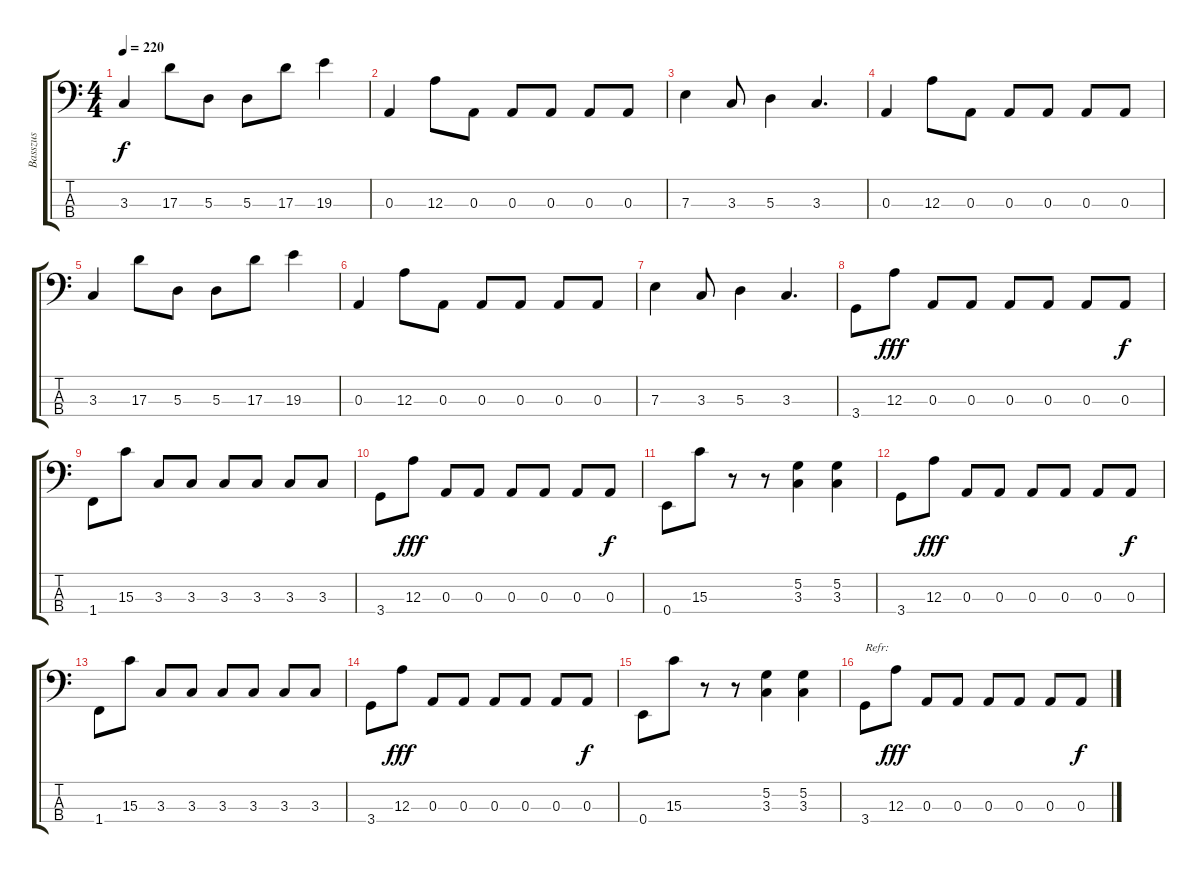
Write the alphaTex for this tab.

\track ("Basszus" "Basszus") {instrument electricbassfinger}
\staff {score tabs}
\tuning (G2 D2 A1 E1) {hide}
\ts (4 4)
\tempo 220
\clef f4
\ks c
3.3.4{dy f} 17.3.8 5.3.8 5.3.8 17.3.8 19.3.4 |
0.3.4 12.3.8 0.3.8 0.3.8 0.3.8 0.3.8 0.3.8 |
7.3.4 3.3.8 5.3.4 3.3.4{d} |
0.3.4 12.3.8 0.3.8 0.3.8 0.3.8 0.3.8 0.3.8 |
3.3.4 17.3.8 5.3.8 5.3.8 17.3.8 19.3.4 |
0.3.4 12.3.8 0.3.8 0.3.8 0.3.8 0.3.8 0.3.8 |
7.3.4 3.3.8 5.3.4 3.3.4{d} |
3.4.8 12.3.8{dy fff} 0.3.8 0.3.8 0.3.8 0.3.8 0.3.8 0.3.8{dy f} |
1.4.8 15.3.8 3.3.8 3.3.8 3.3.8 3.3.8 3.3.8 3.3.8 |
3.4.8 12.3.8{dy fff} 0.3.8 0.3.8 0.3.8 0.3.8 0.3.8 0.3.8{dy f} |
0.4.8 15.3.8 r.8 r.8 (5.2 3.3).4 (5.2 3.3).4 |
3.4.8 12.3.8{dy fff} 0.3.8 0.3.8 0.3.8 0.3.8 0.3.8 0.3.8{dy f} |
1.4.8 15.3.8 3.3.8 3.3.8 3.3.8 3.3.8 3.3.8 3.3.8 |
3.4.8 12.3.8{dy fff} 0.3.8 0.3.8 0.3.8 0.3.8 0.3.8 0.3.8{dy f} |
0.4.8 15.3.8 r.8 r.8 (5.2 3.3).4 (5.2 3.3).4 |
3.4.8{txt "Refr:"} 12.3.8{dy fff} 0.3.8 0.3.8 0.3.8 0.3.8 0.3.8 0.3.8{dy f}
